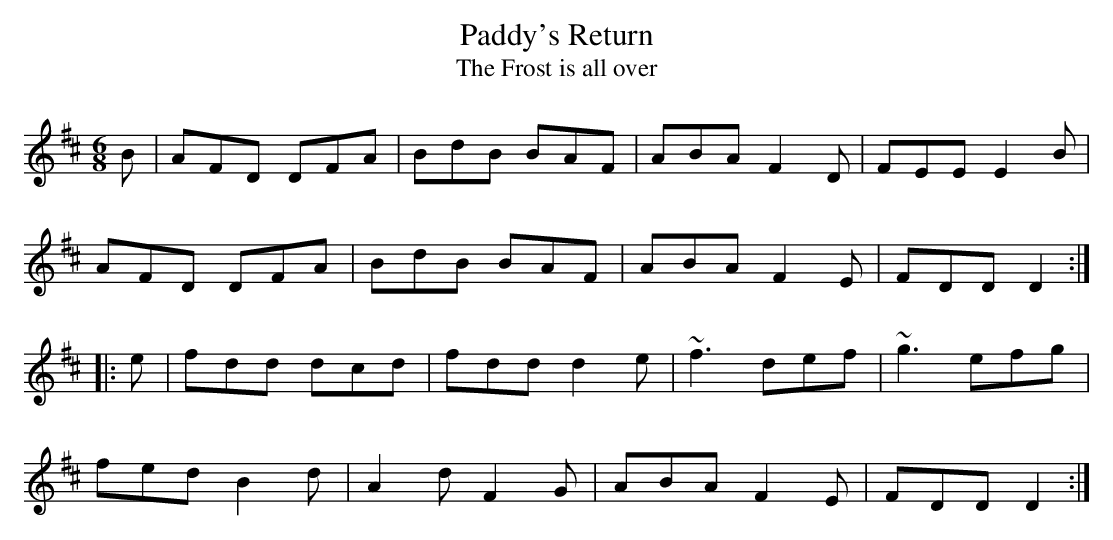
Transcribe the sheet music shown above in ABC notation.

X:1
T:Paddy's Return
T:Frost is all over, The
M:6/8
L:1/8
K:D
B|AFD DFA|BdB BAF|ABA F2D|FEE E2B|!
AFD DFA|BdB BAF|ABA F2E|FDD D2:|!
|:e|fdd dcd|fdd d2e|~f3 def|~g3 efg|!
fed B2d|A2d F2G|ABA F2E|FDD D2:|!
